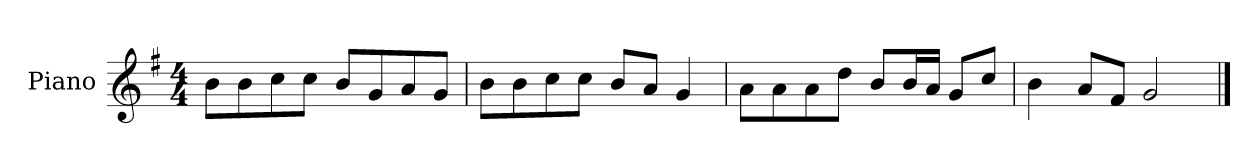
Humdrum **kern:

**kern
*part1
*staff1
*I"Piano
*I'P-no
*clefG2
*k[f#]
*M4/4
*MM90
=1
8b\L
8b\
8cc\
8cc\J
8b/L
8g/
8a/
8g/J
=2
8b\L
8b\
8cc\
8cc\J
8b/L
8a/J
4g/
=3
8a\L
8a\
8a\
8dd\J
8b/L
16b/L
16a/JJ
8g/L
8cc/J
=4
4b\
8a/L
8f#/J
2g/
==
*-
